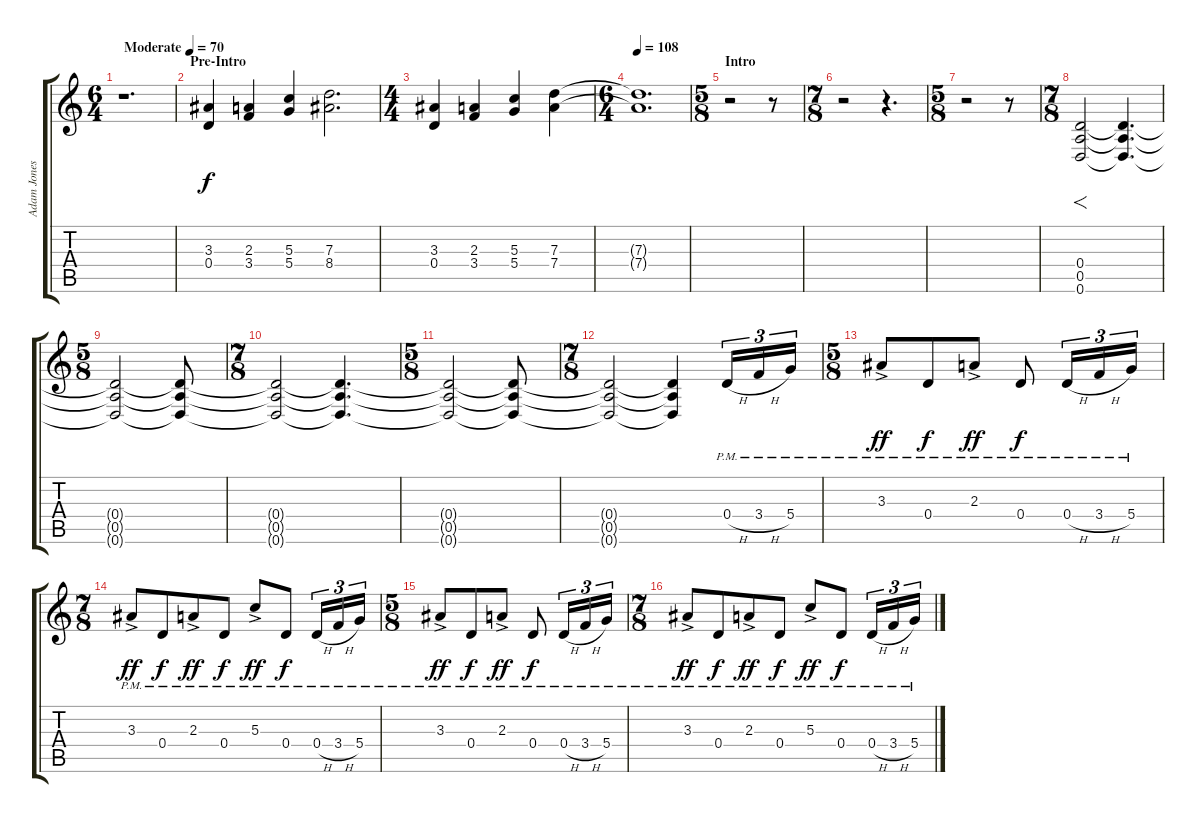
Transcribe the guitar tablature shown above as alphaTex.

\track ("Adam Jones" "Adam Jones") {instrument distortionguitar}
\staff {score tabs}
\tuning (E4 B3 G3 D3 A2 D2) {hide}
\ts (6 4)
\tempo (70 "Moderate")
\clef g2
\ks c
r.1{d dy f instrument distortionguitar} |
\section ("" "Pre-Intro")
(3.3 0.4).4 (2.3 3.4).4 (5.3 5.4).4 (7.3 8.4).2{d} |
\ts (4 4)
(3.3 0.4).4 (2.3 3.4).4 (5.3 5.4).4 (7.3 7.4).4 |
\ts (6 4)
\tempo 108
(7.3{t} 7.4{t}).1{d} |
\ts (5 8)
\section ("" "Intro")
r.2 r.8 |
\ts (7 8)
r.2 r.4{d} |
\ts (5 8)
r.2 r.8 |
\ts (7 8)
(0.4 0.5 0.6).2{f} (0.4{t} 0.5{t} 0.6{t}).4{d} |
\ts (5 8)
(0.4{t} 0.5{t} 0.6{t}).2 (0.4{t} 0.5{t} 0.6{t}).8 |
\ts (7 8)
(0.4{t} 0.5{t} 0.6{t}).2 (0.4{t} 0.5{t} 0.6{t}).4{d} |
\ts (5 8)
(0.4{t} 0.5{t} 0.6{t}).2 (0.4{t} 0.5{t} 0.6{t}).8 |
\ts (7 8)
(0.4{t} 0.5{t} 0.6{t}).2 (0.4{t} 0.5{t} 0.6{t}).4 0.4{h pm}.16{tu (3 2)} 3.4{h pm}.16{tu (3 2)} 5.4{pm}.16{tu (3 2)} |
\ts (5 8)
3.3{ac pm}.8{dy ff} 0.4{pm}.8{dy f} 2.3{ac pm}.8{dy ff} 0.4{pm}.8{dy f} 0.4{h pm}.16{tu (3 2)} 3.4{h pm}.16{tu (3 2)} 5.4{pm}.16{tu (3 2)} |
\ts (7 8)
3.3{ac pm}.8{dy ff} 0.4{pm}.8{dy f} 2.3{ac pm}.8{dy ff} 0.4{pm}.8{dy f} 5.3{ac pm}.8{dy ff} 0.4{pm}.8{dy f} 0.4{h pm}.16{tu (3 2)} 3.4{h pm}.16{tu (3 2)} 5.4{pm}.16{tu (3 2)} |
\ts (5 8)
3.3{ac pm}.8{dy ff} 0.4{pm}.8{dy f} 2.3{ac pm}.8{dy ff} 0.4{pm}.8{dy f} 0.4{h pm}.16{tu (3 2)} 3.4{h pm}.16{tu (3 2)} 5.4{pm}.16{tu (3 2)} |
\ts (7 8)
3.3{ac pm}.8{dy ff} 0.4{pm}.8{dy f} 2.3{ac pm}.8{dy ff} 0.4{pm}.8{dy f} 5.3{ac pm}.8{dy ff} 0.4{pm}.8{dy f} 0.4{h pm}.16{tu (3 2)} 3.4{h pm}.16{tu (3 2)} 5.4{pm}.16{tu (3 2)}
